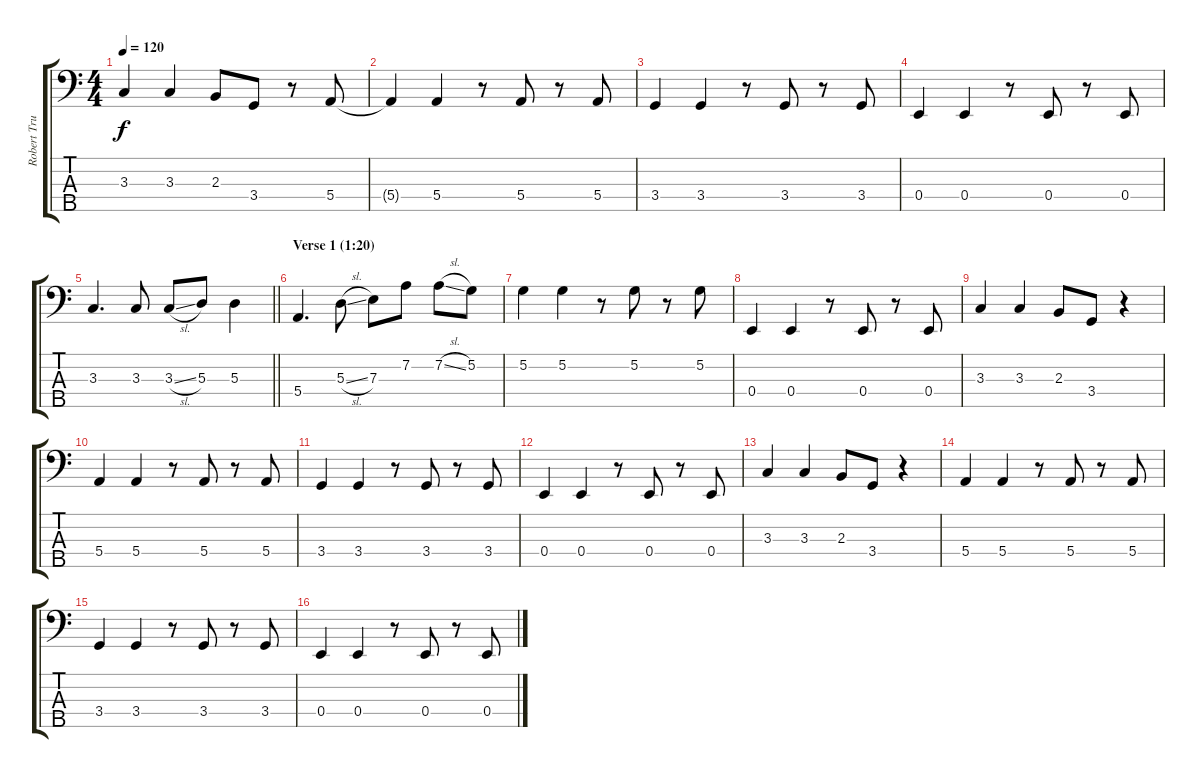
\track ("Robert Trujillo Bass Gtr." "Robert Tru") {instrument electricbassfinger}
\staff {score tabs}
\tuning (G2 D2 A1 E1 B0) {hide}
\ts (4 4)
\tempo 120
\clef f4
\ks aminor
3.3.4{dy f} 3.3.4 2.3.8 3.4.8 r.8 5.4.8 |
5.4{t}.4 5.4.4 r.8 5.4.8 r.8 5.4.8 |
3.4.4 3.4.4 r.8 3.4.8 r.8 3.4.8 |
0.4.4 0.4.4 r.8 0.4.8 r.8 0.4.8 |
\barLineRight lightlight
3.3.4{d} 3.3.8 3.3{sl}.8 5.3.8 5.3.4 |
\section ("" "Verse 1 (1:20)")
5.4.4{d} 5.3{sl}.8 7.3.8 7.2.8 7.2{sl}.8 5.2.8 |
5.2.4 5.2.4 r.8 5.2.8 r.8 5.2.8 |
0.4.4 0.4.4 r.8 0.4.8 r.8 0.4.8 |
3.3.4 3.3.4 2.3.8 3.4.8 r.4 |
5.4.4 5.4.4 r.8 5.4.8 r.8 5.4.8 |
3.4.4 3.4.4 r.8 3.4.8 r.8 3.4.8 |
0.4.4 0.4.4 r.8 0.4.8 r.8 0.4.8 |
3.3.4 3.3.4 2.3.8 3.4.8 r.4 |
5.4.4 5.4.4 r.8 5.4.8 r.8 5.4.8 |
3.4.4 3.4.4 r.8 3.4.8 r.8 3.4.8 |
0.4.4 0.4.4 r.8 0.4.8 r.8 0.4.8
